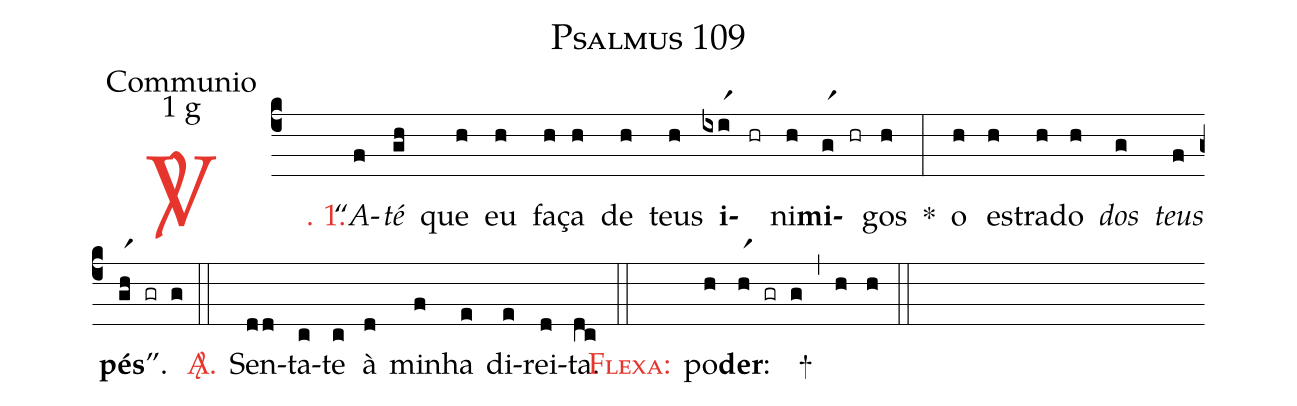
name: Psalmus 109;
office-part: Communio;
mode: 1;
mode-differentia: g;
%%
(c4)

<c><sp>V/</sp>. 1.</c>() ``<i>A</i>(f)<i>té</i>(gh) que(h) eu(h) fa(h)ça(h) de(h) teus(h) <b>i</b>(ixir1)(hr)ni(h)<b>mi</b>(gr1 hr)gos(h) *(:) o(h) es(h)tra(h)do(h) <i>dos</i>(g) <i>teus</i>(f) <b>pés</b>''.(gr1h gr g)

(::)

<c><sp>A/</sp>.</c>() Sen(dd)ta-(c)te(c) à(d) mi(f)nha(e) di(e)rei(d)ta.(dc)

(::)

<c><sc>Flexa:</sc></c>() po(h)<b>der</b>:(hr1 gr g) +(,) (h) (h)

(::)
